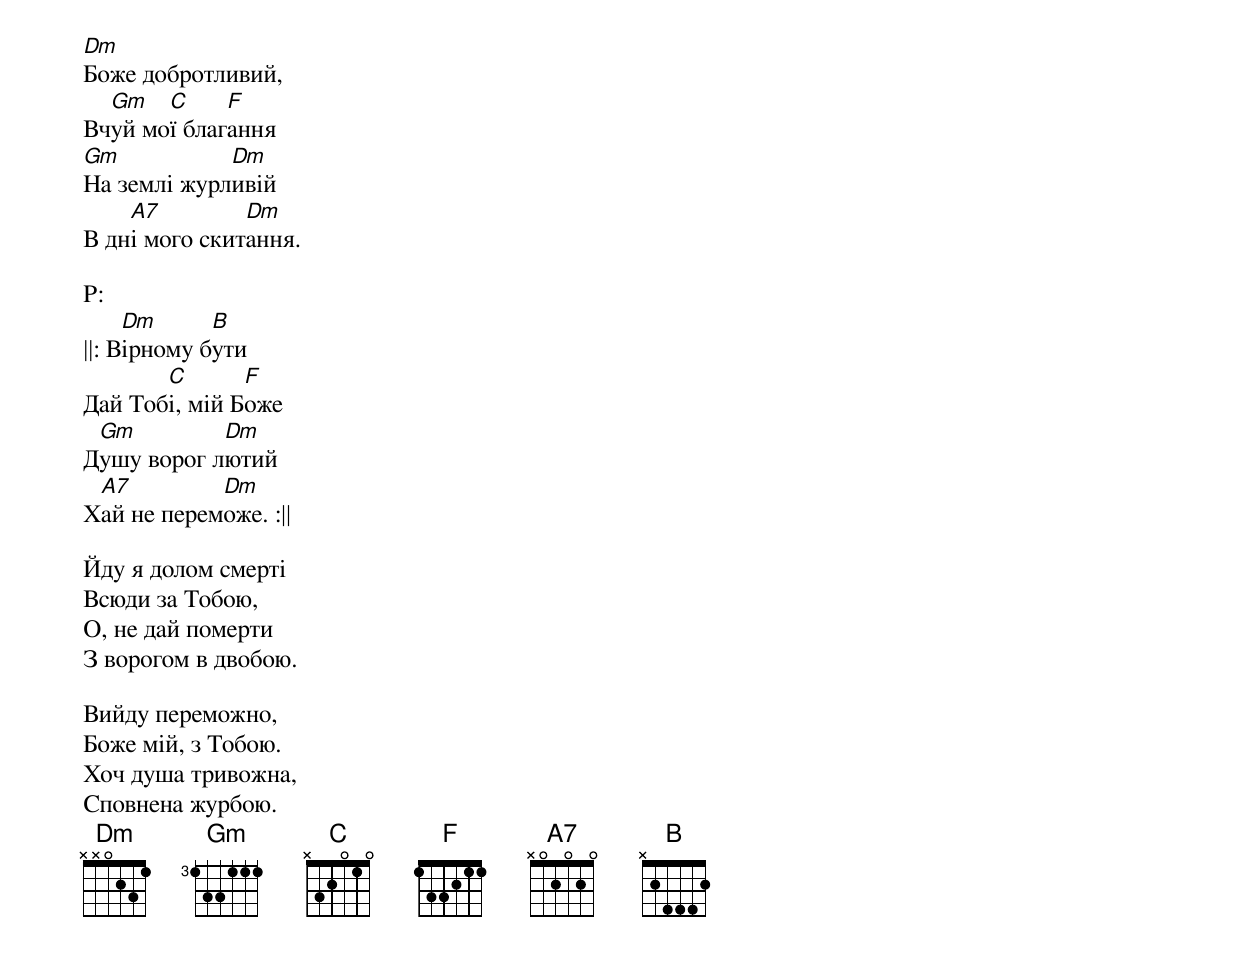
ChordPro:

[Dm]Боже добротливий,
Вч[Gm]уй мо[C]ï благ[F]ання
[Gm]На землi журл[Dm]ивiй
В дн[A7]i мого скит[Dm]ання.

P:
||: В[Dm]iрному б[B]ути
Дай Тоб[C]i, мiй Б[F]оже
Д[Gm]ушу ворог л[Dm]ютий
Х[A7]ай не перем[Dm]оже. :||

Йду я долом смертi
Всюди за Тобою,
О, не дай померти
З ворогом в двобою.

Вийду переможно,
Боже мiй, з Тобою.
Хоч душа тривожна,
Сповнена журбою.
